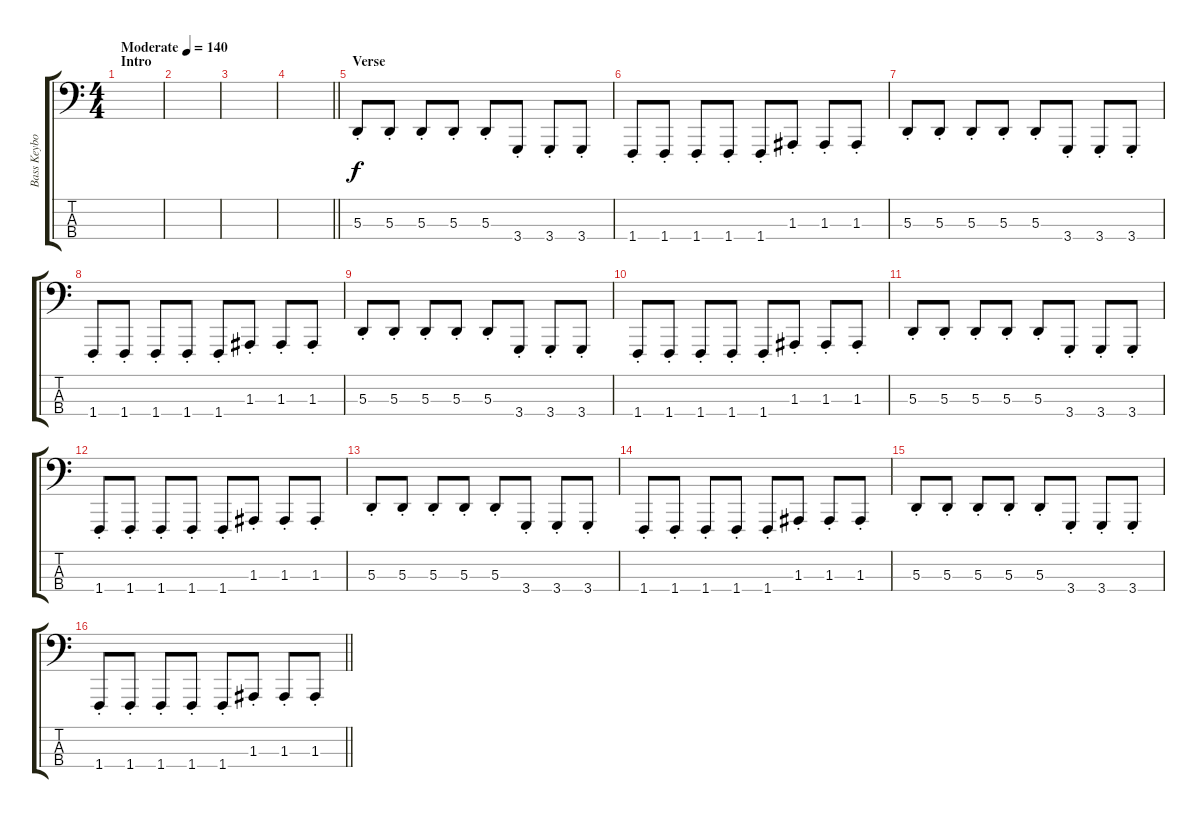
\track ("Bass Keyboard" "Bass Keybo") {instrument lead1square}
\staff {score tabs}
\tuning (G2 D2 A1 E1) {hide}
\ts (4 4)
\section ("" "Intro")
\tempo (140 "Moderate")
\clef f4
\ks c
|
|
|
\barLineRight lightlight
|
\section ("" "Verse")
5.3{st}.8 5.3{st}.8 5.3{st}.8 5.3{st}.8 5.3{st}.8 3.4{st}.8 3.4{st}.8 3.4{st}.8 |
1.4{st}.8 1.4{st}.8 1.4{st}.8 1.4{st}.8 1.4{st}.8 1.3{st}.8 1.3{st}.8 1.3{st}.8 |
5.3{st}.8 5.3{st}.8 5.3{st}.8 5.3{st}.8 5.3{st}.8 3.4{st}.8 3.4{st}.8 3.4{st}.8 |
1.4{st}.8 1.4{st}.8 1.4{st}.8 1.4{st}.8 1.4{st}.8 1.3{st}.8 1.3{st}.8 1.3{st}.8 |
5.3{st}.8 5.3{st}.8 5.3{st}.8 5.3{st}.8 5.3{st}.8 3.4{st}.8 3.4{st}.8 3.4{st}.8 |
1.4{st}.8 1.4{st}.8 1.4{st}.8 1.4{st}.8 1.4{st}.8 1.3{st}.8 1.3{st}.8 1.3{st}.8 |
5.3{st}.8 5.3{st}.8 5.3{st}.8 5.3{st}.8 5.3{st}.8 3.4{st}.8 3.4{st}.8 3.4{st}.8 |
1.4{st}.8 1.4{st}.8 1.4{st}.8 1.4{st}.8 1.4{st}.8 1.3{st}.8 1.3{st}.8 1.3{st}.8 |
5.3{st}.8 5.3{st}.8 5.3{st}.8 5.3{st}.8 5.3{st}.8 3.4{st}.8 3.4{st}.8 3.4{st}.8 |
1.4{st}.8 1.4{st}.8 1.4{st}.8 1.4{st}.8 1.4{st}.8 1.3{st}.8 1.3{st}.8 1.3{st}.8 |
5.3{st}.8 5.3{st}.8 5.3{st}.8 5.3{st}.8 5.3{st}.8 3.4{st}.8 3.4{st}.8 3.4{st}.8 |
\barLineRight lightlight
1.4{st}.8 1.4{st}.8 1.4{st}.8 1.4{st}.8 1.4{st}.8 1.3{st}.8 1.3{st}.8 1.3{st}.8
